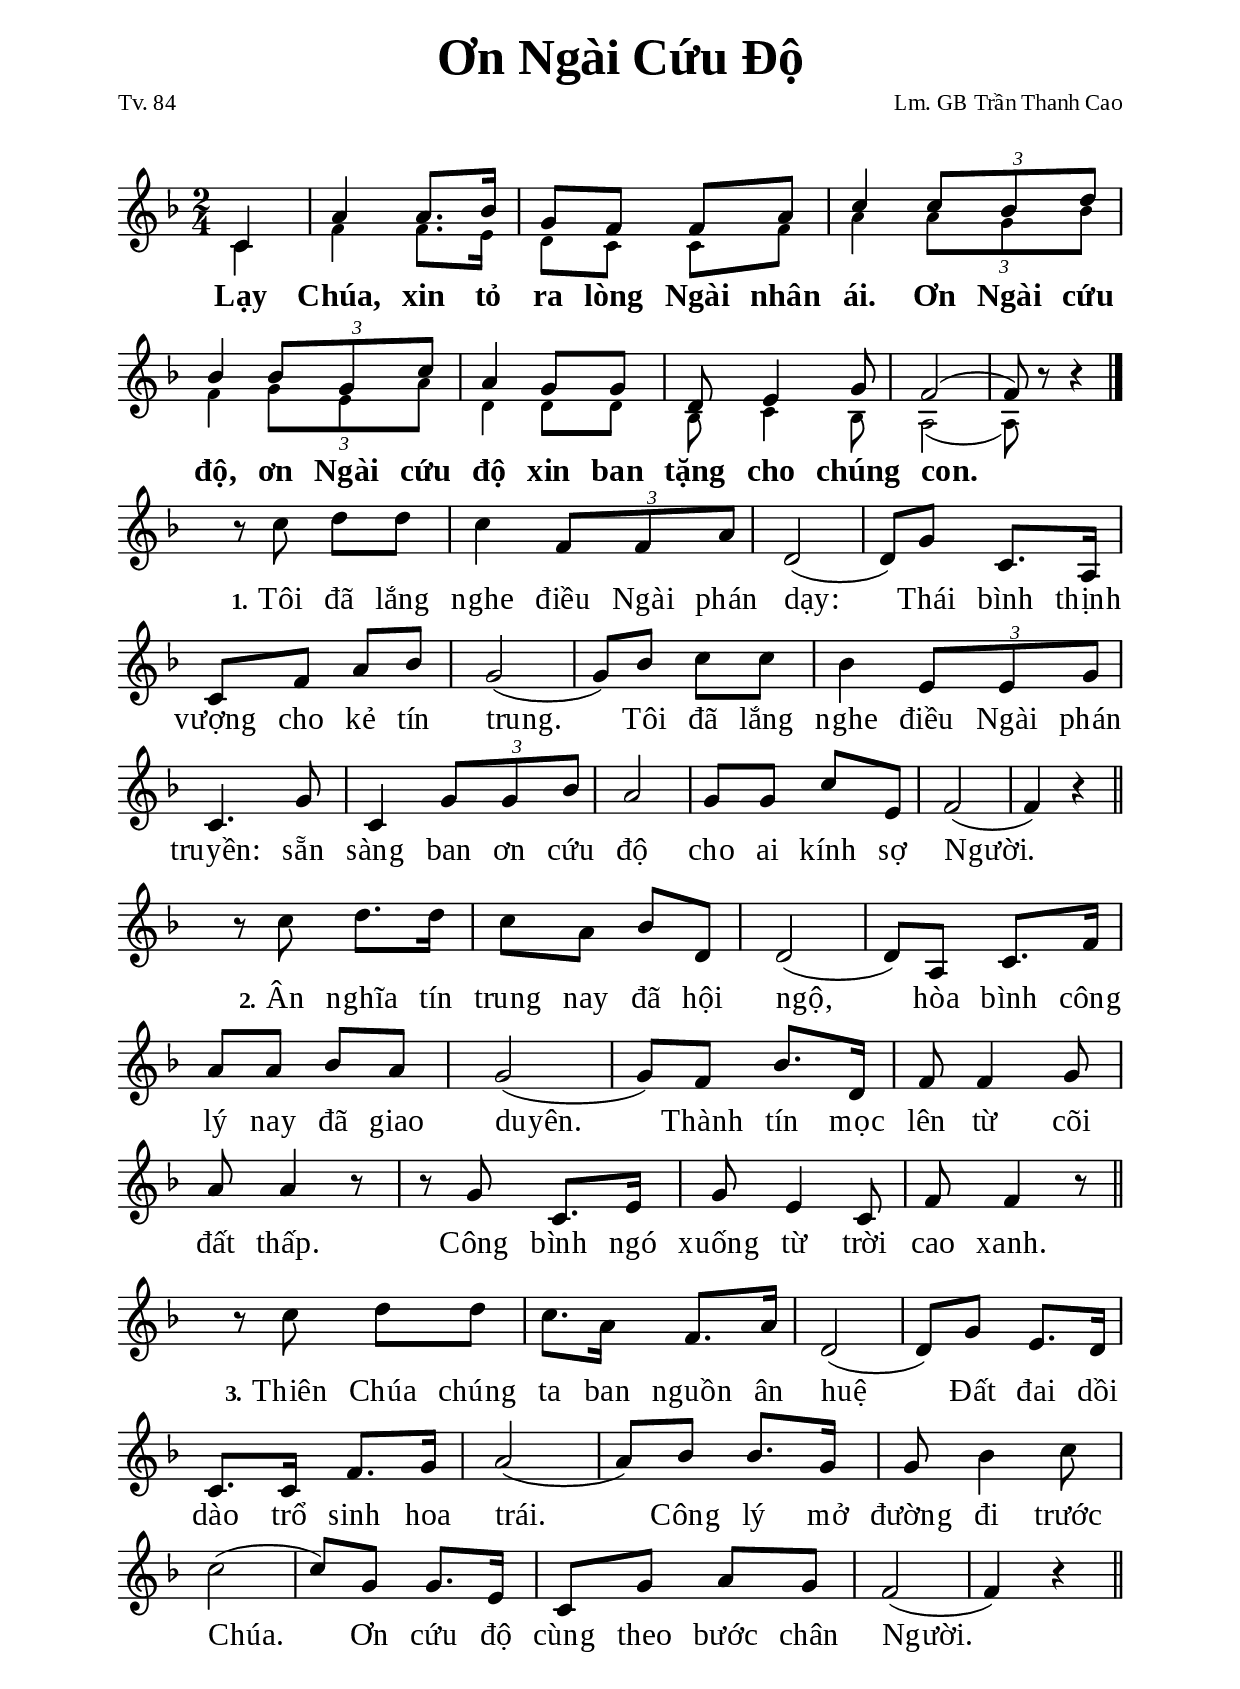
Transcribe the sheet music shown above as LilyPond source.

% Cài đặt chung
\version "2.20.0"
\include "english.ly"

\header {
  title = \markup { \fontsize #3 "Ơn Ngài Cứu Độ" }
  poet = "Tv. 84"
  composer = "Lm. GB Trần Thanh Cao"
  arranger = " "
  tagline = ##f
}

\paper {
  #(set-paper-size "a4")
  top-margin = 10\mm
  bottom-margin = 10\mm
  left-margin = 20\mm
  right-margin = 20\mm
  indent = #0
  #(define fonts
    (make-pango-font-tree
      "Liberation Serif"
      "Liberation Serif"
      "Liberation Serif"
      (/ 20 20)))
  page-count = #1
}

% Nhạc điệp khúc
nhacDiepKhucSop= \relative c' {
  \partial 4 c4 |
  a' a8. bf16 |
  g8 f f a |
  c4 \tuplet 3/2 { c8 bf d } |
  bf4 \tuplet 3/2 { bf8 g c } |
  a4 g8 g |
  d e4 g8 |
  f2 ( |
  f8) r8 r4 \bar "|."
}

nhacDiepKhucBas = \relative c' {
  \partial 4 c4 |
  f f8. e16 |
  d8 c c f |
  a4 \tuplet 3/2 { a8 g bf } |
  f4 \tuplet 3/2 { g8 e a } |
  d,4 d8 d |
  bf c4 bf8 |
  a2 ( |
  a8) r8 r4
}

% Nhạc phiên khúc
nhacPhienKhucMot = \relative c'' {
  r8 c d d |
  c4 \tuplet 3/2 { f,8 f a } |
  d,2 ( |
  d8) g c,8. a16 |
  c8 f a bf |
  g2 ( |
  g8) bf c c |
  bf4 \tuplet 3/2 { e,8 e g } |
  c,4. g'8 |
  c,4 \tuplet 3/2 { g'8 g bf } |
  a2 |
  g8 g c e, |
  f2 ( |
  f4) r \bar "||"
}

nhacPhienKhucHai = \relative c' {
  r8 c' d8. d16 |
  c8 a bf d, |
  d2 ( |
  d8) a c8. f16 |
  a8 a bf a |
  g2 ( |
  g8) f bf8. d,16 |
  f8 f4 g8 |
  a8 a4 r8 |
  r g c,8. e16 |
  g8 e4 c8 |
  f f4 r8 \bar "||"
}

nhacPhienKhucBa = \relative c' {
  r8 c' d d |
  c8. a16 f8. a16 |
  d,2 ( |
  d8) g e8. d16 |
  c8. c16 f8. g16 |
  a2 ( |
  a08) bf bf8. g16 |
  g8 bf4 c8 |
  c2 ( |
  c8) g g8. e16 |
  c8 g' a g |
  f2 ( |
  f4) r \bar "||"
}

% Lời điệp khúc
loiDiepKhuc = \lyricmode {
  Lạy Chúa, xin tỏ ra lòng Ngài nhân ái.
  Ơn Ngài cứu độ, ơn Ngài cứu độ xin ban tặng cho chúng con.
}

% Lời phiên khúc
loiPhienKhucMot = \lyricmode {
  \set stanza = #"1."
  Tôi đã lắng nghe điều Ngài phán dạy:
  Thái bình thịnh vượng cho kẻ tín trung.
  Tôi đã lắng nghe điều Ngài phán truyền:
  sẵn sàng ban ơn cứu độ cho ai kính sợ Người.
}

loiPhienKhucHai = \lyricmode {
  \set stanza = #"2."
  Ân nghĩa tín trung nay đã hội ngộ,
  hòa bình công lý nay đã giao duyên.
  Thành tín mọc lên từ cõi đất thấp.
  Công bình ngó xuống từ trời cao xanh.
}

loiPhienKhucBa = \lyricmode {
  \set stanza = #"3."
  Thiên Chúa chúng ta ban nguồn ân huệ
  Đất đai dồi dào trổ sinh hoa trái.
  Công lý mở đường đi trước Chúa.
  Ơn cứu độ cùng theo bước chân Người.
}


% Dàn trang
\score {
  \new ChoirStaff <<
    \new Staff = diepKhuc \with {
        \consists "Merge_rests_engraver"
        \magnifyStaff #(magstep +1)
      }
      <<
      \new Voice = beSop {
        \voiceOne \key f \major \time 2/4 \nhacDiepKhucSop
      }
      \new Voice = beBas {
        \override NoteHead.font-size = #-2
        \voiceTwo \key f \major \time 2/4 \nhacDiepKhucBas
      }
    >>
    \new Lyrics \lyricsto beSop \loiDiepKhuc
  >>
  \layout {
    \override Lyrics.LyricText.font-series = #'bold
    \override Lyrics.LyricText.font-size = #+3
    \override Lyrics.LyricSpace.minimum-distance = #2.0
    \override Score.BarNumber.break-visibility = ##(#f #f #f)
    \override Score.SpacingSpanner.uniform-stretching = ##t
  }
}

\score {
  \new ChoirStaff <<
    \new Staff = phienKhuc \with {
        \magnifyStaff #(magstep +1)
      }
      <<
      \new Voice = beSop {
        \key f \major \time 2/4 \nhacPhienKhucMot
      }
    >>
    \new Lyrics \lyricsto beSop \loiPhienKhucMot
  >>
  \layout {
    \override Staff.TimeSignature.transparent = ##t
    \override Lyrics.LyricText.font-size = #+3
    \override Lyrics.LyricSpace.minimum-distance = #2.0
    \override Score.BarNumber.break-visibility = ##(#f #f #f)
    \override Score.SpacingSpanner.uniform-stretching = ##t
  }
}

\score {
  \new ChoirStaff <<
    \new Staff = phienKhuc \with {
        \magnifyStaff #(magstep +1)
      }
      <<
      \new Voice = beSop {
        \key f \major \time 2/4 \nhacPhienKhucHai
      }
    >>
    \new Lyrics \lyricsto beSop \loiPhienKhucHai
  >>
  \layout {
    \override Staff.TimeSignature.transparent = ##t
    \override Lyrics.LyricText.font-size = #+3
    \override Lyrics.LyricSpace.minimum-distance = #2.0
    \override Score.BarNumber.break-visibility = ##(#f #f #f)
    \override Score.SpacingSpanner.uniform-stretching = ##t
  }
}

\score {
  \new ChoirStaff <<
    \new Staff = phienKhuc \with {
        \magnifyStaff #(magstep +1)
      }
      <<
      \new Voice = beSop {
        \key f \major \time 2/4 \nhacPhienKhucBa
      }
    >>
    \new Lyrics \lyricsto beSop \loiPhienKhucBa
  >>
  \layout {
    \override Staff.TimeSignature.transparent = ##t
    \override Lyrics.LyricText.font-size = #+3
    \override Lyrics.LyricSpace.minimum-distance = #2.0
    \override Score.BarNumber.break-visibility = ##(#f #f #f)
    \override Score.SpacingSpanner.uniform-stretching = ##t
  }
}
